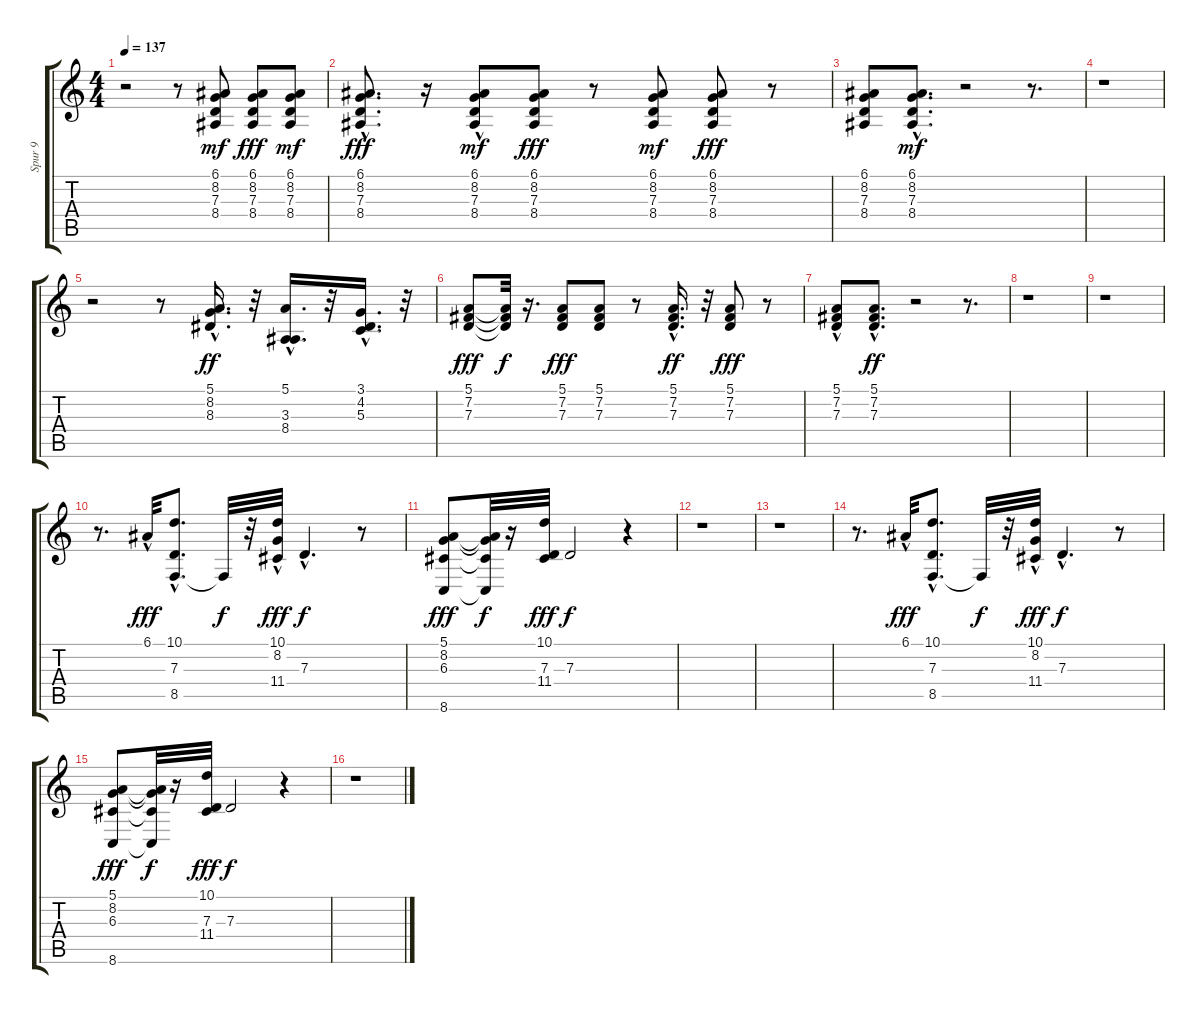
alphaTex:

\track ("Spur 9" "Spur 9") {instrument voiceoohs}
\staff {score tabs}
\tuning (E4 B3 G3 D3 A2 E2) {hide}
\ts (4 4)
\tempo 137
\clef g2
\ks c
r.2{dy ff} r.8 (6.1 8.2 7.3 8.4).8{dy mf} (6.1 8.2 7.3 8.4).8{dy fff} (6.1 8.2 7.3 8.4).8{dy mf} |
(6.1{hac} 8.2{hac} 7.3{hac} 8.4{hac}).8{d dy fff} r.16 (6.1 8.2 7.3 8.4{hac}).8{dy mf} (6.1 8.2 7.3 8.4).8{dy fff} r.8 (6.1 8.2 7.3 8.4).8{dy mf} (6.1 8.2 7.3 8.4).8{dy fff} r.8 |
(6.1 8.2 7.3 8.4).8 (6.1{hac} 8.2{hac} 7.3{hac} 8.4{hac}).8{d dy mf} r.2 r.8{d} |
r.1 |
r.2 r.8 (5.1{hac} 8.2{hac} 8.3{hac}).16{d dy ff} r.32 (5.1{hac} 3.3{hac} 8.4{hac}).16{d} r.32 (3.1{hac} 4.2{hac} 5.3{hac}).16{d} r.32 |
(5.1 7.2 7.3).8{dy fff} (5.1{t} 7.2{t} 7.3{t}).32{dy f} r.16{d} (5.1 7.2 7.3).8{dy fff} (5.1 7.2 7.3).8 r.8 (5.1{hac} 7.2{hac} 7.3{hac}).16{d dy ff} r.32 (5.1 7.2 7.3).8{dy fff} r.8 |
(5.1{hac} 7.2 7.3).8 (5.1{hac} 7.2 7.3{hac}).8{d dy ff} r.2 r.8{d} |
r.1 |
r.1 |
r.8{d} 6.1{hac}.32{dy fff} (10.1{hac} 7.3{hac} 8.5{hac}).8{d} 8.5{t}.32{dy f} r.32 (10.1{hac} 8.2{hac} 11.4{hac}).32{dy fff} 7.3{hac}.4{d dy f} r.8 |
(5.1 8.2 6.3 8.6).8{dy fff} (5.1{t} 8.2{t} 6.3{t} 8.6{t}).32{dy f} r.16 (10.1 7.3 11.4).32{dy fff} 7.3.2{dy f} r.4 |
r.1 |
r.1 |
r.8{d} 6.1{hac}.32{dy fff} (10.1{hac} 7.3{hac} 8.5{hac}).8{d} 8.5{t}.32{dy f} r.32 (10.1{hac} 8.2{hac} 11.4{hac}).32{dy fff} 7.3{hac}.4{d dy f} r.8 |
(5.1 8.2 6.3 8.6).8{dy fff} (5.1{t} 8.2{t} 6.3{t} 8.6{t}).32{dy f} r.16 (10.1 7.3 11.4).32{dy fff} 7.3.2{dy f} r.4 |
r.1
